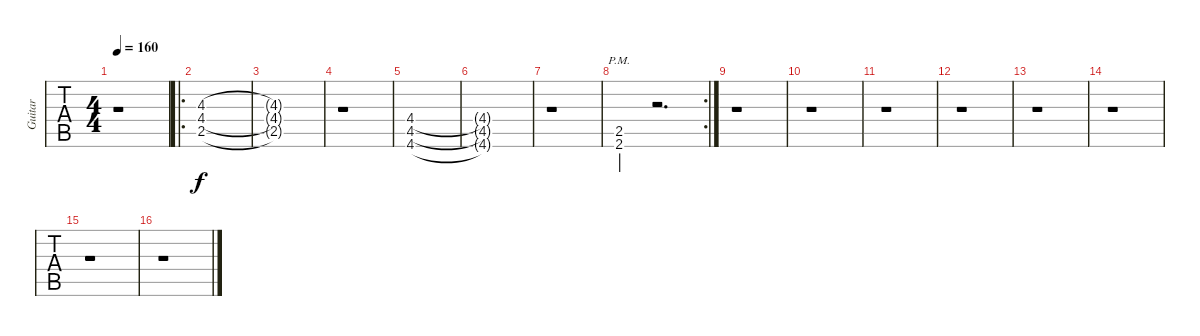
\track ("Guitar" "Guitar") {instrument overdrivenguitar}
\staff {tabs}
\tuning (D4 A3 F3 C3 G2 C2) {hide}
\ts (4 4)
\tempo 160
\clef g2
\ks c
r.1{dy f} |
\ro
(4.3 4.4 2.5).1 |
(4.3{t} 4.4{t} 2.5{t}).1 |
r.1 |
(4.4 4.5 4.6).1 |
(4.4{t} 4.5{t} 4.6{t}).1 |
r.1 |
\rc 2
(2.5{pm} 2.6{pm}).4 r.2{d} |
r.1 |
r.1 |
r.1 |
r.1 |
r.1 |
r.1 |
r.1 |
r.1
